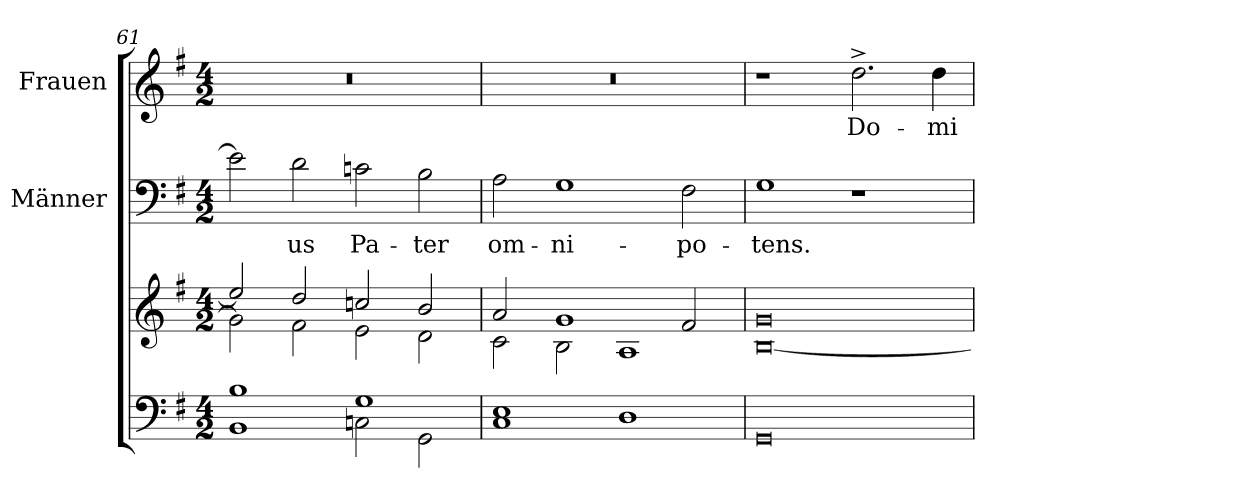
**kern	**kern	**kern	**text	**kern	**text
*part3	*part3	*part2	*part2	*part1	*part1
*staff4	*staff3	*staff2	*staff2	*staff1	*staff1
*	*	*I"Männer	*	*I"Frauen	*
!!LO:PB:g=z
*clefF4	*clefG2	*clefF4	*	*clefG2	*
*k[f#]	*k[f#]	*k[f#]	*	*k[f#]	*
*G:	*G:	*G:	*	*G:	*
*M4/2	*M4/2	*M4/2	*	*M4/2	*
=61	=61	=61	=61	=61	=61
*^	*^	*	*	*	*
1B	1BB	2ee/]	2g\]	2e\]	.	0r	.
!	!	!	!	!	!LO:LY:b	!	!
.	.	2dd/	2f#\	2d\	-us	.	.
!	!	!	!	!	!LO:LY:b	!	!
1G	2Cn\	2ccn/	2e\	2cn\	Pa-	.	.
!	!	!	!	!	!LO:LY:b	!	!
.	2GG\	2b/	2d\	2B\	-ter	.	.
=62	=62	=62	=62	=62	=62	=62	=62
!	!	!	!	!	!LO:LY:b	!	!
*v	*v	*	*	*	*	*	*
1C 1E	2a/	2c\	2A\	om-	0r	.
!	!	!	!	!LO:LY:b	!	!
.	1g	2B\	1G	-ni-	.	.
1D	.	1A	.	.	.	.
!	!	!	!	!LO:LY:b	!	!
.	2f#/	.	2F#\	-po-	.	.
=63	=63	=63	=63	=63	=63	=63
!	!	!	!	!LO:LY:b	!	!
0GG	0g	[<0B	1G	-tens.	1r	.
!	!	!	!	!	!	!LO:LY:b
.	.	.	1r	.	2.dd^>\	Do-
!	!	!	!	!	!	!LO:LY:b
.	.	.	.	.	4dd\	-mi-
*	*v	*v	*	*	*	*
=	=	=	=	=	=
*-	*-	*-	*-	*-	*-
